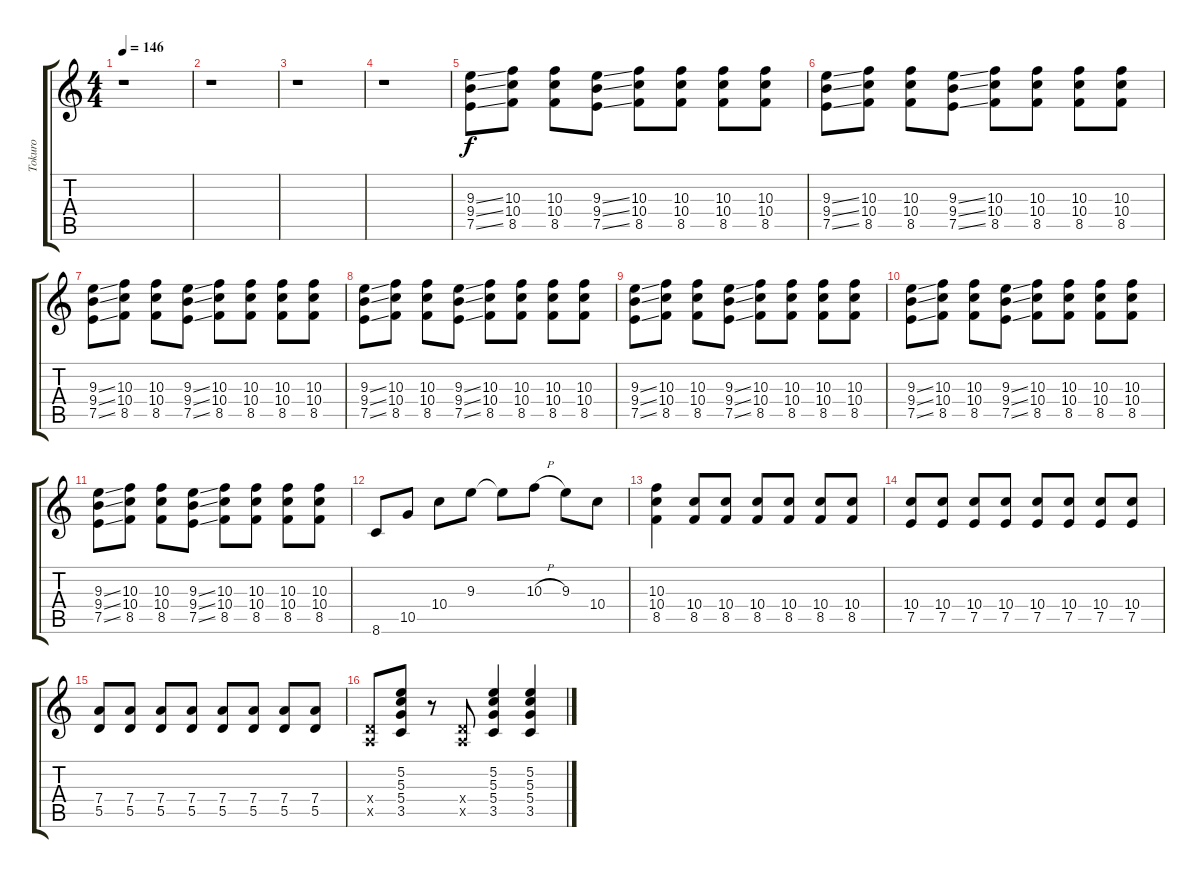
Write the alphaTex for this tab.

\track ("Tokuro" "Tokuro") {instrument distortionguitar}
\staff {score tabs}
\tuning (E4 B3 G3 D3 A2 E2) {hide}
\ts (4 4)
\tempo 146
\clef g2
\ks c
r.1{dy f instrument distortionguitar} |
r.1 |
r.1 |
r.1 |
(9.3{ss} 9.4{ss} 7.5{ss}).8 (10.3 10.4 8.5).8 (10.3 10.4 8.5).8 (9.3{ss} 9.4{ss} 7.5{ss}).8 (10.3 10.4 8.5).8 (10.3 10.4 8.5).8 (10.3 10.4 8.5).8 (10.3 10.4 8.5).8 |
(9.3{ss} 9.4{ss} 7.5{ss}).8 (10.3 10.4 8.5).8 (10.3 10.4 8.5).8 (9.3{ss} 9.4{ss} 7.5{ss}).8 (10.3 10.4 8.5).8 (10.3 10.4 8.5).8 (10.3 10.4 8.5).8 (10.3 10.4 8.5).8 |
(9.3{ss} 9.4{ss} 7.5{ss}).8 (10.3 10.4 8.5).8 (10.3 10.4 8.5).8 (9.3{ss} 9.4{ss} 7.5{ss}).8 (10.3 10.4 8.5).8 (10.3 10.4 8.5).8 (10.3 10.4 8.5).8 (10.3 10.4 8.5).8 |
(9.3{ss} 9.4{ss} 7.5{ss}).8 (10.3 10.4 8.5).8 (10.3 10.4 8.5).8 (9.3{ss} 9.4{ss} 7.5{ss}).8 (10.3 10.4 8.5).8 (10.3 10.4 8.5).8 (10.3 10.4 8.5).8 (10.3 10.4 8.5).8 |
(9.3{ss} 9.4{ss} 7.5{ss}).8 (10.3 10.4 8.5).8 (10.3 10.4 8.5).8 (9.3{ss} 9.4{ss} 7.5{ss}).8 (10.3 10.4 8.5).8 (10.3 10.4 8.5).8 (10.3 10.4 8.5).8 (10.3 10.4 8.5).8 |
(9.3{ss} 9.4{ss} 7.5{ss}).8 (10.3 10.4 8.5).8 (10.3 10.4 8.5).8 (9.3{ss} 9.4{ss} 7.5{ss}).8 (10.3 10.4 8.5).8 (10.3 10.4 8.5).8 (10.3 10.4 8.5).8 (10.3 10.4 8.5).8 |
(9.3{ss} 9.4{ss} 7.5{ss}).8 (10.3 10.4 8.5).8 (10.3 10.4 8.5).8 (9.3{ss} 9.4{ss} 7.5{ss}).8 (10.3 10.4 8.5).8 (10.3 10.4 8.5).8 (10.3 10.4 8.5).8 (10.3 10.4 8.5).8 |
8.6.8 10.5.8 10.4.8 9.3.8 9.3{t}.8 10.3{h}.8 9.3.8 10.4.8 |
(10.3 10.4 8.5).4 (10.4 8.5).8 (10.4 8.5).8 (10.4 8.5).8 (10.4 8.5).8 (10.4 8.5).8 (10.4 8.5).8 |
(10.4 7.5).8 (10.4 7.5).8 (10.4 7.5).8 (10.4 7.5).8 (10.4 7.5).8 (10.4 7.5).8 (10.4 7.5).8 (10.4 7.5).8 |
(7.4 5.5).8 (7.4 5.5).8 (7.4 5.5).8 (7.4 5.5).8 (7.4 5.5).8 (7.4 5.5).8 (7.4 5.5).8 (7.4 5.5).8 |
(0.4{x} 0.5{x}).8 (5.2 5.3 5.4 3.5).8 r.8 (0.4{x} 0.5{x}).8 (5.2 5.3 5.4 3.5).4 (5.2 5.3 5.4 3.5).4
